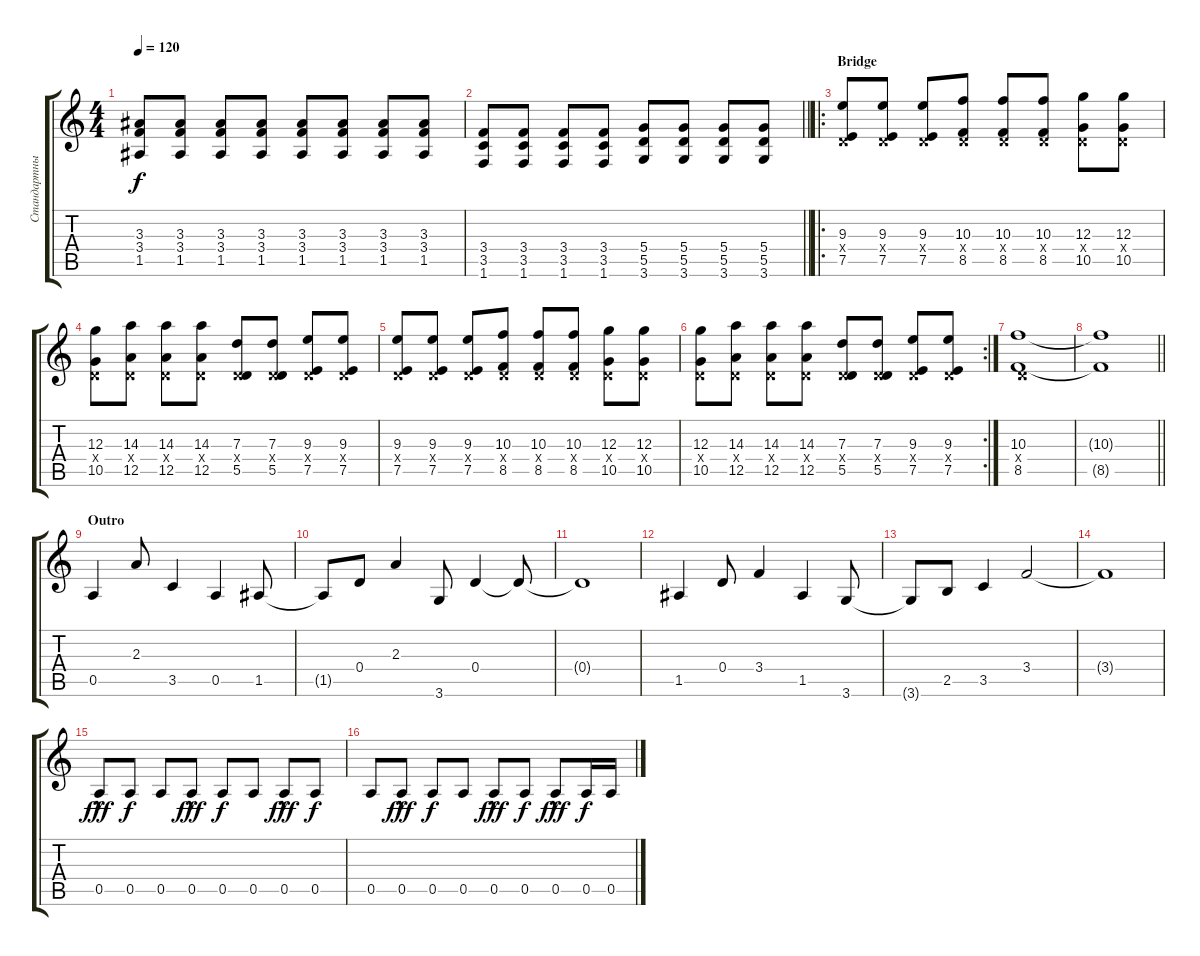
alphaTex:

\track ("Стандартный - EADGBE" "Стандартны") {mute instrument acousticguitarsteel}
\staff {score tabs}
\tuning (E4 B3 G3 D3 A2 E2) {hide}
\ts (4 4)
\tempo 120
\clef g2
\ks c
(3.3 3.4 1.5).8{dy f} (3.3 3.4 1.5).8 (3.3 3.4 1.5).8 (3.3 3.4 1.5).8 (3.3 3.4 1.5).8 (3.3 3.4 1.5).8 (3.3 3.4 1.5).8 (3.3 3.4 1.5).8 |
\barLineRight lightlight
(3.4 3.5 1.6).8 (3.4 3.5 1.6).8 (3.4 3.5 1.6).8 (3.4 3.5 1.6).8 (5.4 5.5 3.6).8 (5.4 5.5 3.6).8 (5.4 5.5 3.6).8 (5.4 5.5 3.6).8 |
\ro
\section ("" "Bridge")
(9.3 0.4{x} 7.5).8 (9.3 0.4{x} 7.5).8 (9.3 0.4{x} 7.5).8 (10.3 0.4{x} 8.5).8 (10.3 0.4{x} 8.5).8 (10.3 0.4{x} 8.5).8 (12.3 0.4{x} 10.5).8 (12.3 0.4{x} 10.5).8 |
(12.3 0.4{x} 10.5).8 (14.3 0.4{x} 12.5).8 (14.3 0.4{x} 12.5).8 (14.3 0.4{x} 12.5).8 (7.3 0.4{x} 5.5).8 (7.3 0.4{x} 5.5).8 (9.3 0.4{x} 7.5).8 (9.3 0.4{x} 7.5).8 |
(9.3 0.4{x} 7.5).8 (9.3 0.4{x} 7.5).8 (9.3 0.4{x} 7.5).8 (10.3 0.4{x} 8.5).8 (10.3 0.4{x} 8.5).8 (10.3 0.4{x} 8.5).8 (12.3 0.4{x} 10.5).8 (12.3 0.4{x} 10.5).8 |
\rc 2
(12.3 0.4{x} 10.5).8 (14.3 0.4{x} 12.5).8 (14.3 0.4{x} 12.5).8 (14.3 0.4{x} 12.5).8 (7.3 0.4{x} 5.5).8 (7.3 0.4{x} 5.5).8 (9.3 0.4{x} 7.5).8 (9.3 0.4{x} 7.5).8 |
(10.3 0.4{x} 8.5).1 |
\barLineRight lightlight
(10.3{t} 8.5{t}).1 |
\section ("" "Outro")
0.5.4 2.3.8 3.5.4 0.5.4 1.5.8 |
1.5{t}.8 0.4.8 2.3.4 3.6.8 0.4.4 0.4{t}.8 |
0.4{t}.1 |
1.5.4 0.4.8 3.4.4 1.5.4 3.6.8 |
3.6{t}.8 2.5.8 3.5.4 3.4.2 |
3.4{t}.1 |
0.5{hac}.8{dy fff} 0.5.8{dy f} 0.5.8 0.5{hac}.8{dy fff} 0.5.8{dy f} 0.5.8 0.5{hac}.8{dy fff} 0.5.8{dy f} |
0.5.8 0.5{hac}.8{dy fff} 0.5.8{dy f} 0.5.8 0.5{hac}.8{dy fff} 0.5.8{dy f} 0.5{hac}.8{dy fff} 0.5.16{dy f} 0.5.16
